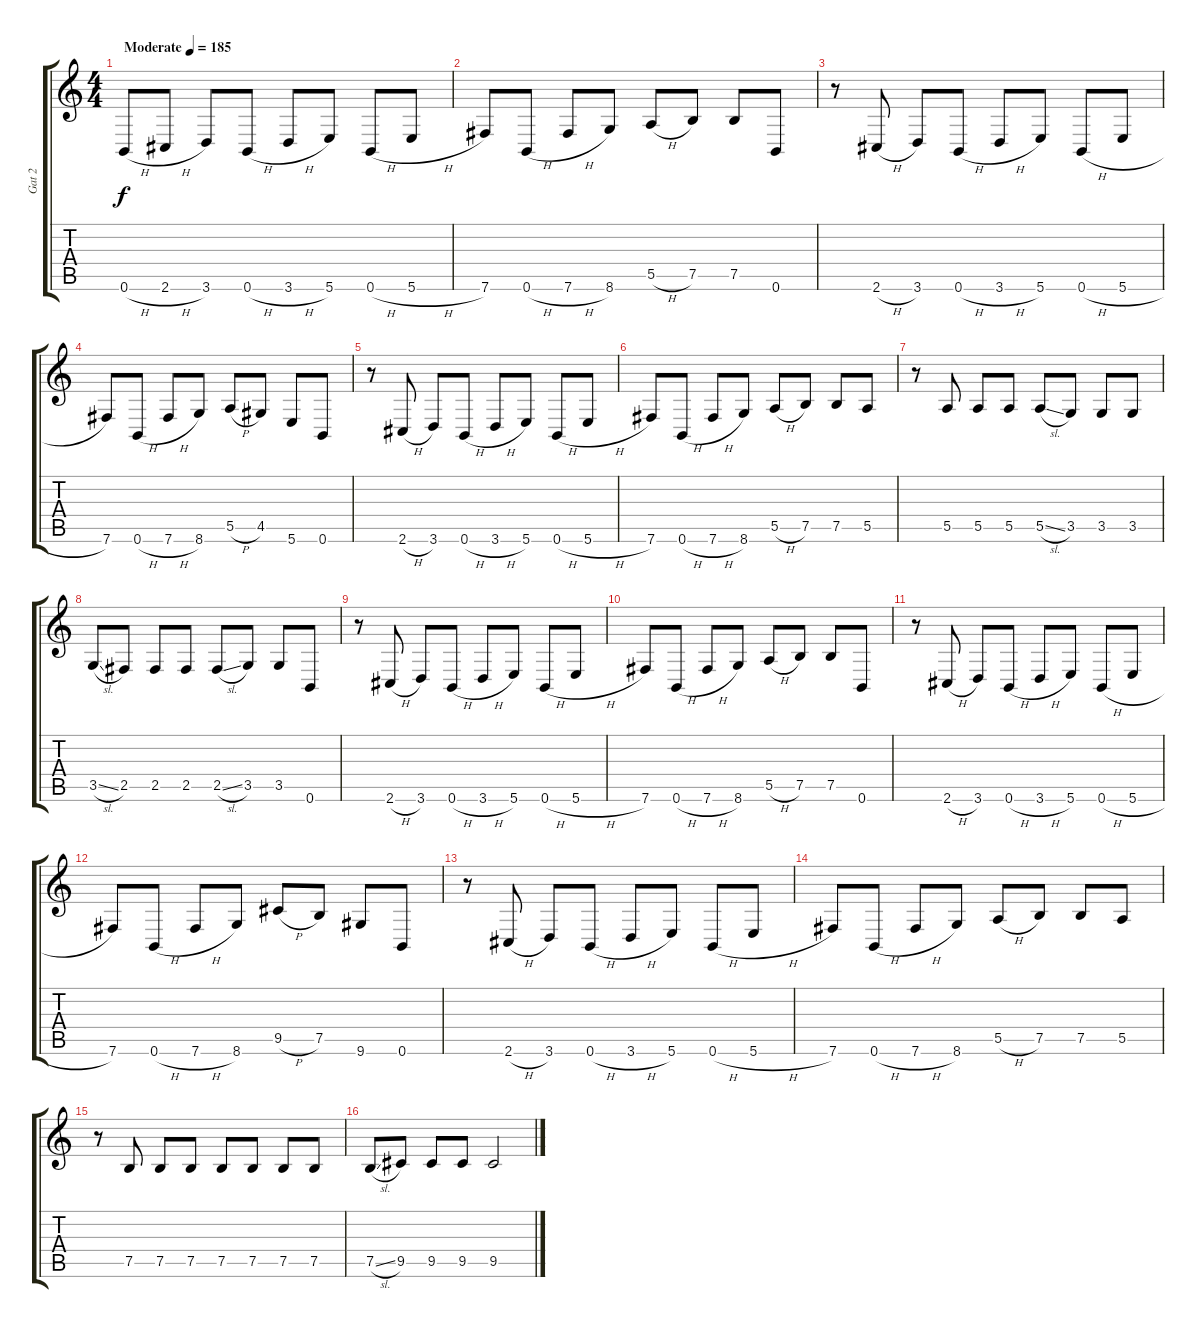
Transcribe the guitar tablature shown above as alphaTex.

\track ("Gat 2" "Gat 2") {instrument distortionguitar}
\staff {score tabs}
\tuning (B3 Gb3 D3 A2 E2 B1) {hide}
\ts (4 4)
\tempo (185 "Moderate")
\clef g2
\ks c
0.6{h}.8{dy f instrument distortionguitar} 2.6{h}.8 3.6.8 0.6{h}.8 3.6{h}.8 5.6.8 0.6{h}.8 5.6{h}.8 |
7.6.8 0.6{h}.8 7.6{h}.8 8.6.8 5.5{h}.8 7.5.8 7.5.8 0.6.8 |
r.8 2.6{h}.8 3.6.8 0.6{h}.8 3.6{h}.8 5.6.8 0.6{h}.8 5.6{h}.8 |
7.6.8 0.6{h}.8 7.6{h}.8 8.6.8 5.5{h}.8 4.5.8 5.6.8 0.6.8 |
r.8 2.6{h}.8 3.6.8 0.6{h}.8 3.6{h}.8 5.6.8 0.6{h}.8 5.6{h}.8 |
7.6.8 0.6{h}.8 7.6{h}.8 8.6.8 5.5{h}.8 7.5.8 7.5.8 5.5.8 |
r.8 5.5.8 5.5.8 5.5.8 5.5{sl}.8 3.5.8 3.5.8 3.5.8 |
3.5{sl}.8 2.5.8 2.5.8 2.5.8 2.5{sl}.8 3.5.8 3.5.8 0.6.8 |
r.8 2.6{h}.8 3.6.8 0.6{h}.8 3.6{h}.8 5.6.8 0.6{h}.8 5.6{h}.8 |
7.6.8 0.6{h}.8 7.6{h}.8 8.6.8 5.5{h}.8 7.5.8 7.5.8 0.6.8 |
r.8 2.6{h}.8 3.6.8 0.6{h}.8 3.6{h}.8 5.6.8 0.6{h}.8 5.6{h}.8 |
7.6.8 0.6{h}.8 7.6{h}.8 8.6.8 9.5{h}.8 7.5.8 9.6.8 0.6.8 |
r.8 2.6{h}.8 3.6.8 0.6{h}.8 3.6{h}.8 5.6.8 0.6{h}.8 5.6{h}.8 |
7.6.8 0.6{h}.8 7.6{h}.8 8.6.8 5.5{h}.8 7.5.8 7.5.8 5.5.8 |
r.8 7.5.8 7.5.8 7.5.8 7.5.8 7.5.8 7.5.8 7.5.8 |
7.5{sl}.8 9.5.8 9.5.8 9.5.8 9.5.2
